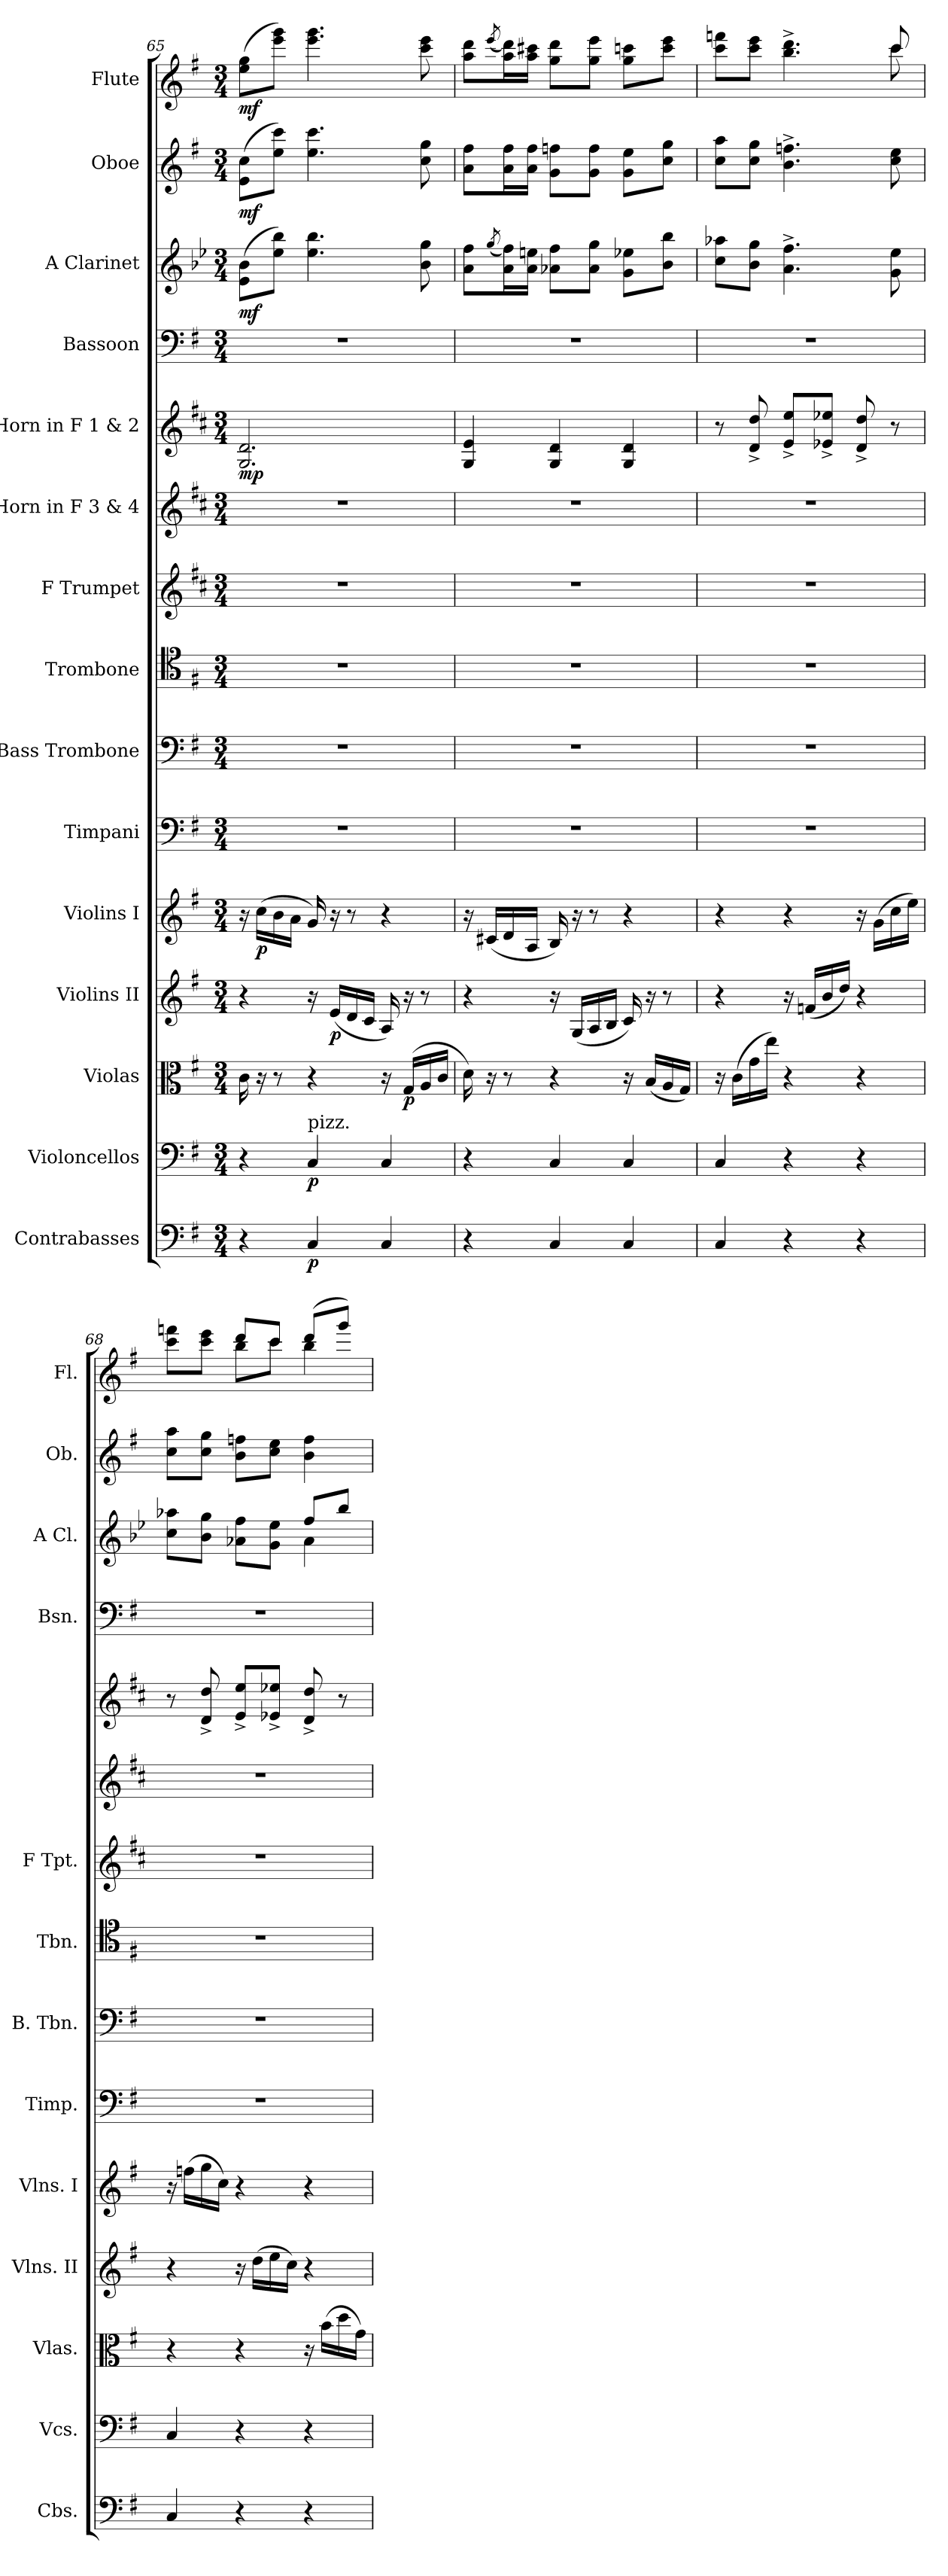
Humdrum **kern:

**kern	**dynam	**kern	**dynam	**kern	**dynam	**kern	**dynam	**kern	**dynam	**kern	**kern	**kern	**kern	**kern	**kern	**dynam	**kern	**kern	**dynam	**kern	**dynam	**kern	**dynam
*part15	*part15	*part14	*part14	*part13	*part13	*part12	*part12	*part11	*part11	*part10	*part9	*part8	*part7	*part6	*part5	*part5	*part4	*part3	*part3	*part2	*part2	*part1	*part1
*staff15	*staff15	*staff14	*staff14	*staff13	*staff13	*staff12	*staff12	*staff11	*staff11	*staff10	*staff9	*staff8	*staff7	*staff6	*staff5	*staff5	*staff4	*staff3	*staff3	*staff2	*staff2	*staff1	*staff1
*I"Contrabasses	*	*I"Violoncellos	*	*I"Violas	*	*I"Violins II	*	*I"Violins I	*	*I"Timpani	*I"Bass Trombone	*I"Trombone	*I"F Trumpet	*I"Horn in F 3 &amp; 4	*I"Horn in F 1 &amp; 2	*	*I"Bassoon	*I"A Clarinet	*	*I"Oboe	*	*I"Flute	*
*I'Cbs.	*	*I'Vcs.	*	*I'Vlas.	*	*I'Vlns. II	*	*I'Vlns. I	*	*I'Timp.	*I'B. Tbn.	*I'Tbn.	*I'F Tpt.	*	*	*	*I'Bsn.	*I'A Cl.	*	*I'Ob.	*	*I'Fl.	*
*clefF4	*	*clefF4	*	*clefC3	*	*clefG2	*	*clefG2	*	*clefF4	*clefF4	*clefC4	*clefG2	*clefG2	*clefG2	*	*clefF4	*clefG2	*	*clefG2	*	*clefG2	*
*ITrd7c12	*	*	*	*	*	*	*	*	*	*	*	*	*ITrd-3c-5	*ITrd4c7	*ITrd4c7	*	*	*ITrd2c3	*	*	*	*	*
*k[f#]	*	*k[f#]	*	*k[f#]	*	*k[f#]	*	*k[f#]	*	*k[f#]	*k[f#]	*k[f#]	*k[f#]	*k[f#]	*k[f#]	*	*k[f#]	*k[f#]	*	*k[f#]	*	*k[f#]	*
*M3/4	*	*M3/4	*	*M3/4	*	*M3/4	*	*M3/4	*	*M3/4	*M3/4	*M3/4	*M3/4	*M3/4	*M3/4	*	*M3/4	*M3/4	*	*M3/4	*	*M3/4	*
=65	=65	=65	=65	=65	=65	=65	=65	=65	=65	=65	=65	=65	=65	=65	=65	=65	=65	=65	=65	=65	=65	=65	=65
!	!	!	!	!	!	!	!	!	!	!	!	!	!	!	!	!LO:DY:b	!	!	!LO:DY:b	!	!LO:DY:b	!	!LO:DY:b
4r	.	4r	.	16c\	.	4r	.	16r	.	2.r	2.r	2.r	2.r	2.r	2.C/ 2.G/	mp	2.r	(>8c\ 8g\L	mf	(>8e\ 8cc\L	mf	(>8ee\ 8gg\L	mf
!	!	!	!	!	!	!	!	!	!LO:DY:b	!	!	!	!	!	!	!	!	!	!	!	!	!	!
.	.	.	.	16r	.	.	.	(>16cc\LL	p	.	.	.	.	.	.	.	.	.	.	.	.	.	.
.	.	.	.	8r	.	.	.	16b\	.	.	.	.	.	.	.	.	.	8cc\ 8gg\J)	.	8ee\ 8ccc\J)	.	8eee\ 8ggg\J)	.
.	.	.	.	.	.	.	.	16a\JJ	.	.	.	.	.	.	.	.	.	.	.	.	.	.	.
!	!	!LO:TX:a:t=pizz.	!	!	!	!	!	!	!	!	!	!	!	!	!	!	!	!	!	!	!	!	!
!	!LO:DY:b	!	!LO:DY:b	!	!	!	!	!	!	!	!	!	!	!	!	!	!	!	!	!	!	!	!
4CC/	p	4C/	p	4r	.	16r	.	16g/)	.	.	.	.	.	.	.	.	.	4.cc\ 4.gg\	.	4.ee\ 4.ccc\	.	4.eee\ 4.ggg\	.
!	!	!	!	!	!	!	!LO:DY:b	!	!	!	!	!	!	!	!	!	!	!	!	!	!	!	!
.	.	.	.	.	.	(<16e/LL	p	16r	.	.	.	.	.	.	.	.	.	.	.	.	.	.	.
.	.	.	.	.	.	16d/	.	8r	.	.	.	.	.	.	.	.	.	.	.	.	.	.	.
.	.	.	.	.	.	16c/JJ	.	.	.	.	.	.	.	.	.	.	.	.	.	.	.	.	.
4CC/	.	4C/	.	16r	.	16A/)	.	4r	.	.	.	.	.	.	.	.	.	.	.	.	.	.	.
!	!	!	!	!	!LO:DY:b	!	!	!	!	!	!	!	!	!	!	!	!	!	!	!	!	!	!
.	.	.	.	(<16G/LL	p	16r	.	.	.	.	.	.	.	.	.	.	.	.	.	.	.	.	.
.	.	.	.	16A/	.	8r	.	.	.	.	.	.	.	.	.	.	.	8g\ 8ee\	.	8cc\ 8gg\	.	8ccc\ 8eee\	.
.	.	.	.	16c/JJ	.	.	.	.	.	.	.	.	.	.	.	.	.	.	.	.	.	.	.
!!LO:PB:g=z
=66	=66	=66	=66	=66	=66	=66	=66	=66	=66	=66	=66	=66	=66	=66	=66	=66	=66	=66	=66	=66	=66	=66	=66
4r	.	4r	.	16d\)	.	4r	.	16r	.	2.r	2.r	2.r	2.r	2.r	4C/ 4A/	.	2.r	8f#\ 8dd\L	.	8a\ 8ff#\L	.	8aa\ 8ddd\L	.
.	.	.	.	16r	.	.	.	(<16c#X/LL	.	.	.	.	.	.	.	.	.	.	.	.	.	.	.
.	.	.	.	.	.	.	.	.	.	.	.	.	.	.	.	.	.	(>8qee/	.	.	.	(>8qeee/	.
.	.	.	.	8r	.	.	.	16d/	.	.	.	.	.	.	.	.	.	16f#\ 16dd\L)	.	16a\ 16ff#\L	.	16aa\ 16ddd\L)	.
.	.	.	.	.	.	.	.	16A/JJ	.	.	.	.	.	.	.	.	.	16f#\ 16cc#X\JJ	.	16a\ 16ff#\JJ	.	16aa\ 16ccc#X\JJ	.
4CC/	.	4C/	.	4r	.	16r	.	16B/)	.	.	.	.	.	.	4C/ 4G/	.	.	8fn\ 8dd\L	.	8g\ 8ffn\L	.	8gg\ 8ddd\L	.
.	.	.	.	.	.	(<16G/LL	.	16r	.	.	.	.	.	.	.	.	.	.	.	.	.	.	.
.	.	.	.	.	.	16A/	.	8r	.	.	.	.	.	.	.	.	.	8f\ 8ee\J	.	8g\ 8ff\J	.	8gg\ 8eee\J	.
.	.	.	.	.	.	16B/JJ	.	.	.	.	.	.	.	.	.	.	.	.	.	.	.	.	.
4CC/	.	4C/	.	16r	.	16c/)	.	4r	.	.	.	.	.	.	4C/ 4G/	.	.	8e\ 8ccn\L	.	8g\ 8ee\L	.	8gg\ 8cccn\L	.
.	.	.	.	(<16B/LL	.	16r	.	.	.	.	.	.	.	.	.	.	.	.	.	.	.	.	.
.	.	.	.	16A/	.	8r	.	.	.	.	.	.	.	.	.	.	.	8g\ 8gg\J	.	8cc\ 8gg\J	.	8ccc\ 8eee\J	.
.	.	.	.	16G/JJ)	.	.	.	.	.	.	.	.	.	.	.	.	.	.	.	.	.	.	.
=67	=67	=67	=67	=67	=67	=67	=67	=67	=67	=67	=67	=67	=67	=67	=67	=67	=67	=67	=67	=67	=67	=67	=67
*	*	*	*	*	*	*	*	*	*	*	*	*	*	*	*	*	*	*	*	*	*	*^	*
4CC/	.	4C/	.	16r	.	4r	.	4r	.	2.r	2.r	2.r	2.r	2.r	8r	.	2.r	8a\ 8ffn\L	.	8cc\ 8aa\L	.	8ccc\ 8fffn\L	8ryy	.
.	.	.	.	(>16c\LL	.	.	.	.	.	.	.	.	.	.	.	.	.	.	.	.	.	.	.	.
*	*	*	*	*	*	*	*	*	*	*	*	*	*	*	*	*	*	*	*	*	*	*v	*v	*
.	.	.	.	16g\	.	.	.	.	.	.	.	.	.	.	8G/^ 8g/^	.	.	8g\ 8ee\J	.	8cc\ 8gg\J	.	8ccc\ 8eee\J	.
.	.	.	.	16ee\JJ)	.	.	.	.	.	.	.	.	.	.	.	.	.	.	.	.	.	.	.
4r	.	4r	.	4r	.	16r	.	4r	.	.	.	.	.	.	8A/^ 8a/^L	.	.	4.f#\^ 4.dd\^	.	4.b\^ 4.ffn\^	.	4.bb\^ 4.ddd\^	.
.	.	.	.	.	.	(<16fn/LL	.	.	.	.	.	.	.	.	.	.	.	.	.	.	.	.	.
.	.	.	.	.	.	16b/	.	.	.	.	.	.	.	.	8A-X/^ 8a-X/^J	.	.	.	.	.	.	.	.
.	.	.	.	.	.	16dd/JJ)	.	.	.	.	.	.	.	.	.	.	.	.	.	.	.	.	.
4r	.	4r	.	4r	.	4r	.	16r	.	.	.	.	.	.	8G/^ 8g/^	.	.	.	.	.	.	.	.
.	.	.	.	.	.	.	.	(>16g\LL	.	.	.	.	.	.	.	.	.	.	.	.	.	.	.
*	*	*	*	*	*	*	*	*	*	*	*	*	*	*	*	*	*	*	*	*	*	*^	*
.	.	.	.	.	.	.	.	16cc\	.	.	.	.	.	.	8r	.	.	8e\ 8cc\	.	8cc\ 8ee\	.	8ccc/	8ccc\	.
.	.	.	.	.	.	.	.	16ee\JJ)	.	.	.	.	.	.	.	.	.	.	.	.	.	.	.	.
=68	=68	=68	=68	=68	=68	=68	=68	=68	=68	=68	=68	=68	=68	=68	=68	=68	=68	=68	=68	=68	=68	=68	=68	=68
*	*	*	*	*	*	*	*	*	*	*	*	*	*	*	*	*	*	*^	*	*	*	*	*	*
4CC/	.	4C/	.	4r	.	4r	.	16r	.	2.r	2.r	2.r	2.r	2.r	8r	.	2.r	8a\ 8ffn\L	2ryy	.	8cc\ 8aa\L	.	8ccc\ 8fffn\L	4ryy	.
.	.	.	.	.	.	.	.	(>16ffn\LL	.	.	.	.	.	.	.	.	.	.	.	.	.	.	.	.	.
.	.	.	.	.	.	.	.	16gg\	.	.	.	.	.	.	8G/^ 8g/^	.	.	8g\ 8ee\J	.	.	8cc\ 8gg\J	.	8ccc\ 8eee\J	.	.
.	.	.	.	.	.	.	.	16cc\JJ)	.	.	.	.	.	.	.	.	.	.	.	.	.	.	.	.	.
4r	.	4r	.	4r	.	16r	.	4r	.	.	.	.	.	.	8A/^ 8a/^L	.	.	8fn\ 8dd\L	.	.	8b\ 8ffn\L	.	8ddd/L	8bb\L	.
.	.	.	.	.	.	(>16dd\LL	.	.	.	.	.	.	.	.	.	.	.	.	.	.	.	.	.	.	.
.	.	.	.	.	.	16ee\	.	.	.	.	.	.	.	.	8A-X/^ 8a-X/^J	.	.	8e\ 8cc\J	.	.	8cc\ 8ee\J	.	8ccc/J	8ccc\J	.
.	.	.	.	.	.	16cc\JJ)	.	.	.	.	.	.	.	.	.	.	.	.	.	.	.	.	.	.	.
4r	.	4r	.	16r	.	4r	.	4r	.	.	.	.	.	.	8G/^ 8g/^	.	.	8dd/L	4f\	.	4b\ 4ff\	.	(>8ddd/L	4bb\	.
.	.	.	.	(>16b\LL	.	.	.	.	.	.	.	.	.	.	.	.	.	.	.	.	.	.	.	.	.
.	.	.	.	16dd\	.	.	.	.	.	.	.	.	.	.	8r	.	.	8gg/J	.	.	.	.	8ggg/J)	.	.
.	.	.	.	16g\JJ)	.	.	.	.	.	.	.	.	.	.	.	.	.	.	.	.	.	.	.	.	.
*	*	*	*	*	*	*	*	*	*	*	*	*	*	*	*	*	*	*v	*v	*	*	*	*v	*v	*
=	=	=	=	=	=	=	=	=	=	=	=	=	=	=	=	=	=	=	=	=	=	=	=
*-	*-	*-	*-	*-	*-	*-	*-	*-	*-	*-	*-	*-	*-	*-	*-	*-	*-	*-	*-	*-	*-	*-	*-
